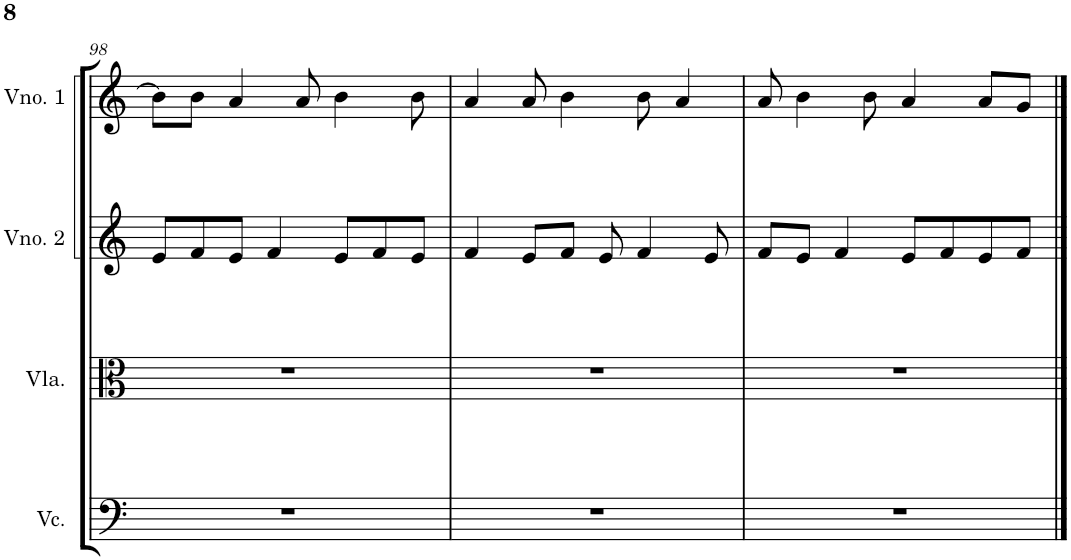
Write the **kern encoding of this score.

**kern	**kern	**kern	**kern
*part4	*part3	*part2	*part1
*staff4	*staff3	*staff2	*staff1
*I"Violoncelo	*I"Viola	*I"Violino 2	*I"Violino 1
*I'Vc.	*I'Vla.	*I'Vno. 2	*I'Vno. 1
!!LO:PB:g=z
*clefF4	*clefC3	*clefG2	*clefG2
*k[]	*k[]	*k[]	*k[]
*M4/4	*M4/4	*M4/4	*M4/4
=98	=98	=98	=98
1r	1r	8e/L	8b\L]
.	.	8f/	8b\J
.	.	8e/J	4a/
.	.	4f/	.
.	.	.	8a/
.	.	8e/L	4b\
.	.	8f/	.
.	.	8e/J	8b\
=99	=99	=99	=99
1r	1r	4f/	4a/
.	.	8e/L	8a/
.	.	8f/J	4b\
.	.	8e/	.
.	.	4f/	8b\
.	.	.	4a/
.	.	8e/	.
=100	=100	=100	=100
1r	1r	8f/L	8a/
.	.	8e/J	4b\
.	.	4f/	.
.	.	.	8b\
.	.	8e/L	4a/
.	.	8f/	.
.	.	8e/	8a/L
.	.	8f/J	8g/J
==	==	==	==
*-	*-	*-	*-
